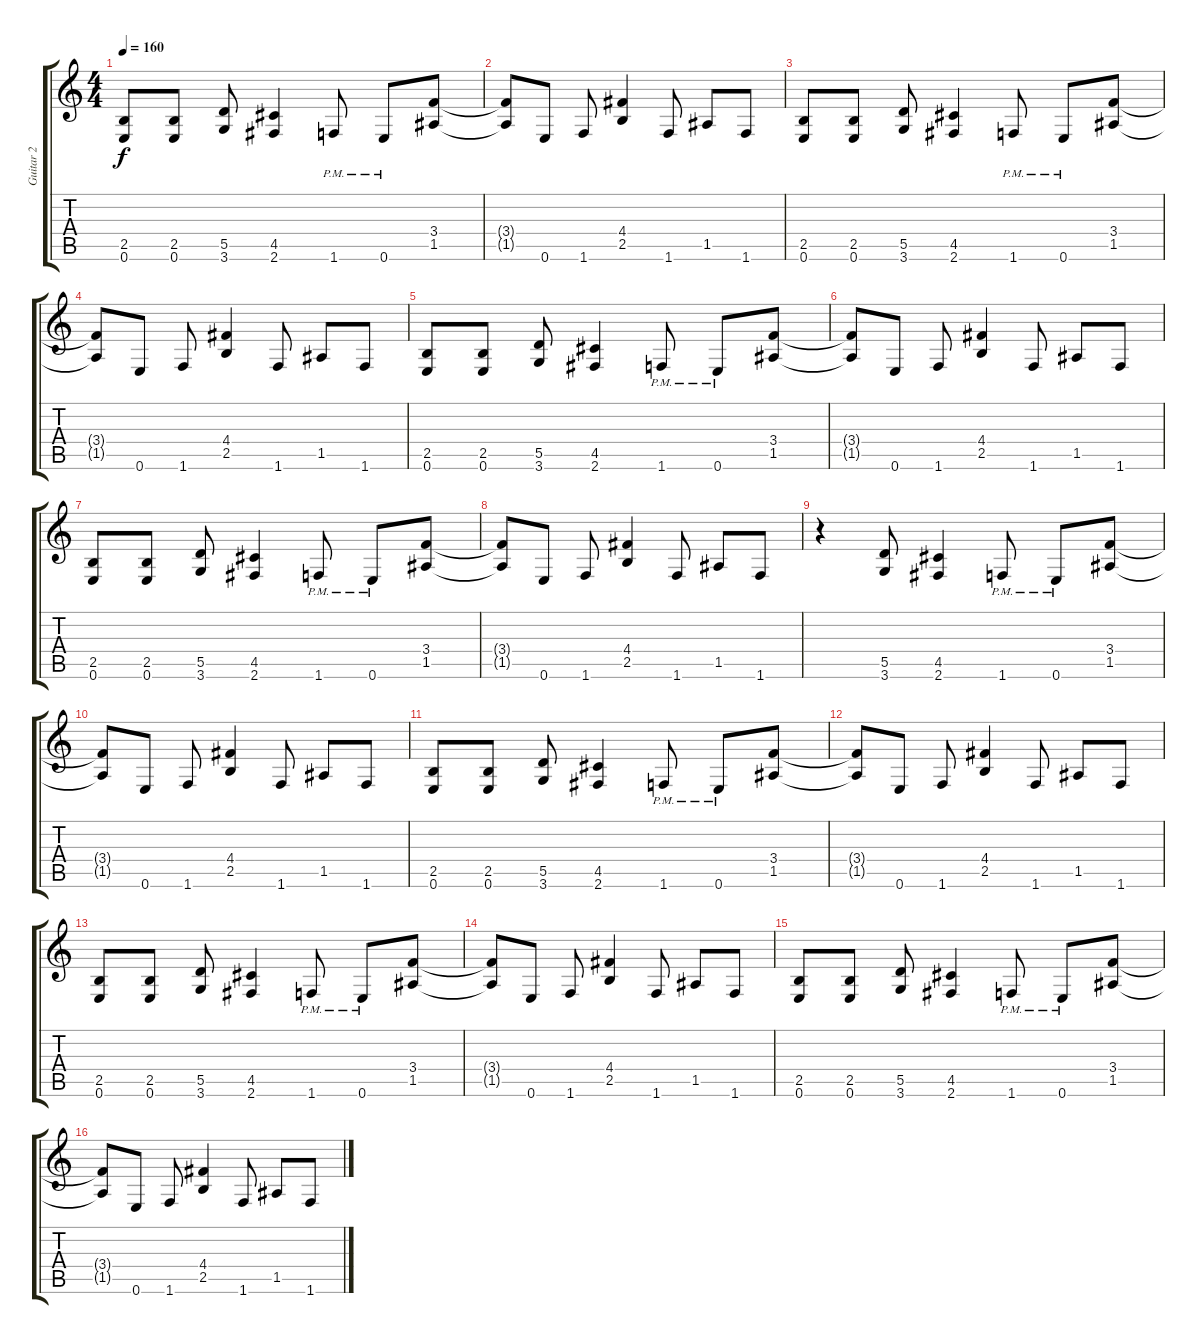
\track ("Guitar 2" "Guitar 2") {instrument distortionguitar}
\staff {score tabs}
\tuning (E4 B3 G3 D3 A2 E2) {hide}
\ts (4 4)
\tempo 160
\clef g2
\ks c
(2.5 0.6).8{dy f} (2.5 0.6).8 (5.5 3.6).8 (4.5 2.6).4 1.6{pm}.8 0.6{pm}.8 (3.4 1.5).8 |
(3.4{t} 1.5{t}).8 0.6.8 1.6.8 (4.4 2.5).4 1.6.8 1.5.8 1.6.8 |
(2.5 0.6).8 (2.5 0.6).8 (5.5 3.6).8 (4.5 2.6).4 1.6{pm}.8 0.6{pm}.8 (3.4 1.5).8 |
(3.4{t} 1.5{t}).8 0.6.8 1.6.8 (4.4 2.5).4 1.6.8 1.5.8 1.6.8 |
(2.5 0.6).8 (2.5 0.6).8 (5.5 3.6).8 (4.5 2.6).4 1.6{pm}.8 0.6{pm}.8 (3.4 1.5).8 |
(3.4{t} 1.5{t}).8 0.6.8 1.6.8 (4.4 2.5).4 1.6.8 1.5.8 1.6.8 |
(2.5 0.6).8 (2.5 0.6).8 (5.5 3.6).8 (4.5 2.6).4 1.6{pm}.8 0.6{pm}.8 (3.4 1.5).8 |
(3.4{t} 1.5{t}).8 0.6.8 1.6.8 (4.4 2.5).4 1.6.8 1.5.8 1.6.8 |
r.4 (5.5 3.6).8 (4.5 2.6).4 1.6{pm}.8 0.6{pm}.8 (3.4 1.5).8 |
(3.4{t} 1.5{t}).8 0.6.8 1.6.8 (4.4 2.5).4 1.6.8 1.5.8 1.6.8 |
(2.5 0.6).8 (2.5 0.6).8 (5.5 3.6).8 (4.5 2.6).4 1.6{pm}.8 0.6{pm}.8 (3.4 1.5).8 |
(3.4{t} 1.5{t}).8 0.6.8 1.6.8 (4.4 2.5).4 1.6.8 1.5.8 1.6.8 |
(2.5 0.6).8 (2.5 0.6).8 (5.5 3.6).8 (4.5 2.6).4 1.6{pm}.8 0.6{pm}.8 (3.4 1.5).8 |
(3.4{t} 1.5{t}).8 0.6.8 1.6.8 (4.4 2.5).4 1.6.8 1.5.8 1.6.8 |
(2.5 0.6).8 (2.5 0.6).8 (5.5 3.6).8 (4.5 2.6).4 1.6{pm}.8 0.6{pm}.8 (3.4 1.5).8 |
(3.4{t} 1.5{t}).8 0.6.8 1.6.8 (4.4 2.5).4 1.6.8 1.5.8 1.6.8
